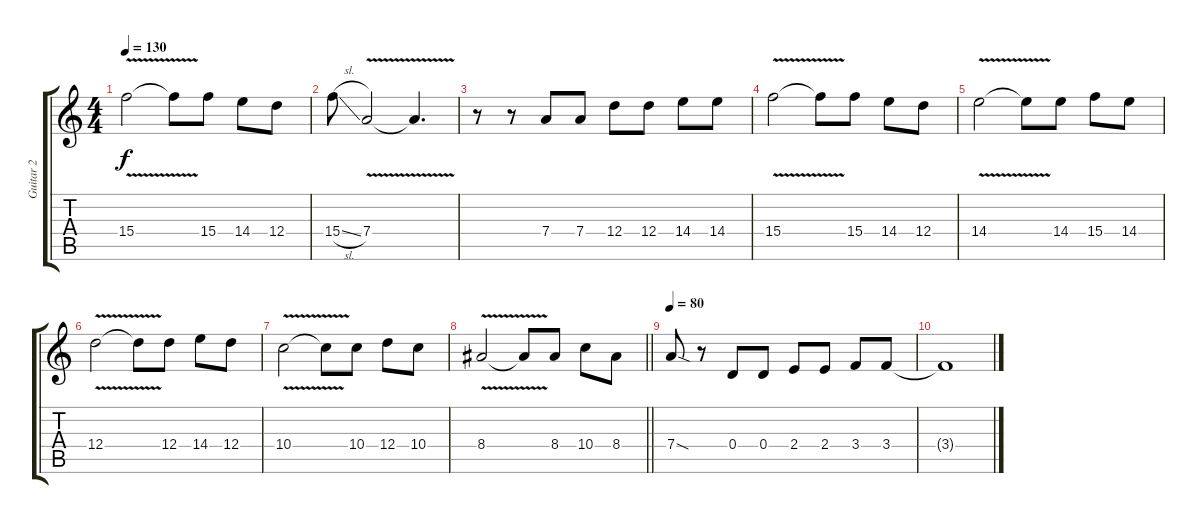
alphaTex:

\track ("Guitar 2" "Guitar 2") {instrument acousticguitarsteel}
\staff {score tabs}
\tuning (E4 B3 G3 D3 A2 E2) {hide}
\ts (4 4)
\tempo 130
\clef g2
\ks c
15.4{v}.2{dy f} 15.4{t}.8 15.4.8 14.4.8 12.4.8 |
15.4{sl}.8 7.4{v}.2 7.4{t}.4{d} |
r.8 r.8 7.4.8 7.4.8 12.4.8 12.4.8 14.4.8 14.4.8 |
15.4{v}.2 15.4{t}.8 15.4.8 14.4.8 12.4.8 |
14.4{v}.2 14.4{t}.8 14.4.8 15.4.8 14.4.8 |
12.4{v}.2 12.4{t}.8 12.4.8 14.4.8 12.4.8 |
10.4{v}.2 10.4{t}.8 10.4.8 12.4.8 10.4.8 |
\barLineRight lightlight
8.4{v}.2 8.4{t}.8 8.4.8 10.4.8 8.4.8 |
\tempo 80
7.4{sod}.8 r.8 0.4.8 0.4.8 2.4.8 2.4.8 3.4.8 3.4.8 |
3.4{t}.1
